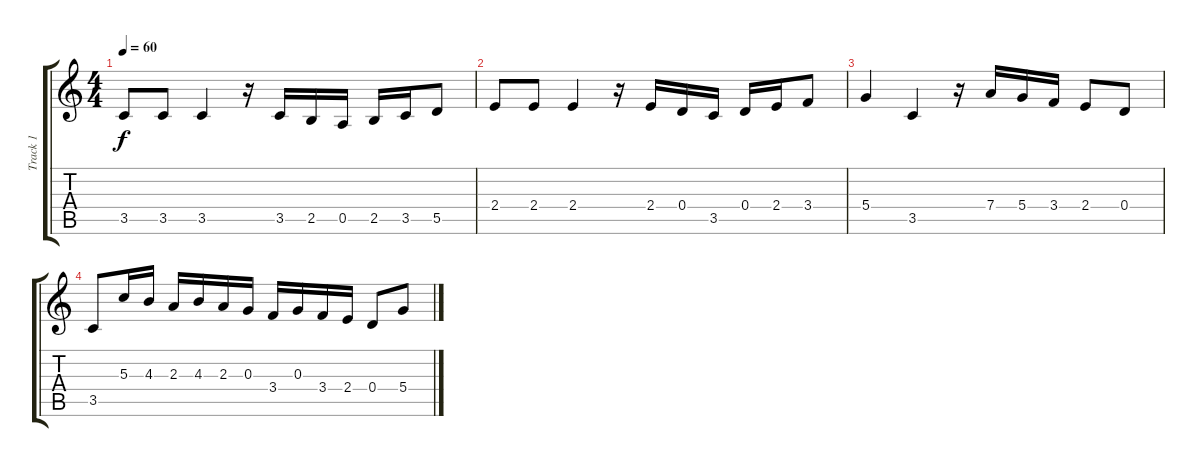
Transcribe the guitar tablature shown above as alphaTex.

\track ("Track 1" "Track 1") {instrument acousticguitarsteel}
\staff {score tabs}
\tuning (E4 B3 G3 D3 A2 E2) {hide}
\ts (4 4)
\tempo 60
\clef g2
\ks c
3.5.8{dy f instrument acousticguitarsteel} 3.5.8 3.5.4 r.16 3.5.16 2.5.16 0.5.16 2.5.16 3.5.16 5.5.8 |
2.4.8 2.4.8 2.4.4 r.16 2.4.16 0.4.16 3.5.16 0.4.16 2.4.16 3.4.8 |
5.4.4 3.5.4 r.16 7.4.16 5.4.16 3.4.16 2.4.8 0.4.8 |
3.5.8 5.3.16 4.3.16 2.3.16 4.3.16 2.3.16 0.3.16 3.4.16 0.3.16 3.4.16 2.4.16 0.4.8 5.4.8
